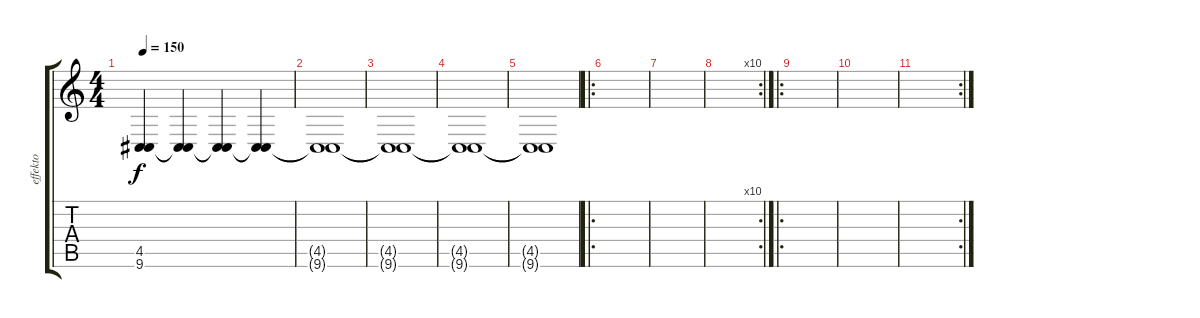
\track ("effekto" "effekto") {instrument fx7echoes}
\staff {score tabs}
\tuning (E4 B3 G3 D3 A2 E2) {hide}
\ts (4 4)
\tempo 150
\clef g2
\ks c
(4.5 9.6).4{dy f volume 0} (4.5{t} 9.6{t}).4{volume 16} (4.5{t} 9.6{t}).4 (4.5{t} 9.6{t}).4 |
(4.5{t} 9.6{t}).1 |
(4.5{t} 9.6{t}).1 |
(4.5{t} 9.6{t}).1 |
(4.5{t} 9.6{t}).1 |
\ro
|
|
\rc 10
|
\ro
|
|
\rc 2
